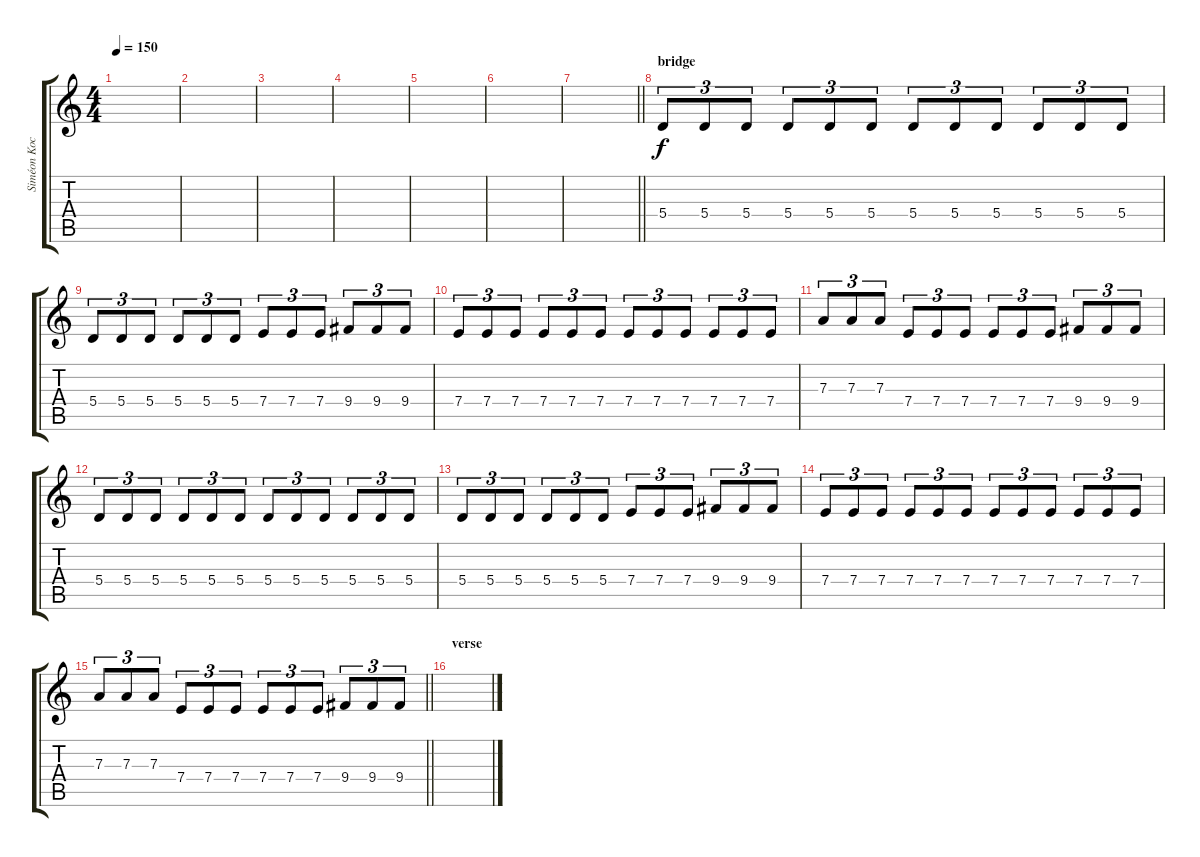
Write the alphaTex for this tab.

\track ("Siméon Koch Lead" "Siméon Koc") {instrument distortionguitar}
\staff {score tabs}
\tuning (B3 Gb3 D3 A2 E2 B1) {hide}
\ts (4 4)
\tempo 150
\clef g2
\ks c
|
|
|
|
|
|
\barLineRight lightlight
|
\section ("" "bridge")
5.4.8{tu (3 2)} 5.4.8{tu (3 2)} 5.4.8{tu (3 2)} 5.4.8{tu (3 2)} 5.4.8{tu (3 2)} 5.4.8{tu (3 2)} 5.4.8{tu (3 2)} 5.4.8{tu (3 2)} 5.4.8{tu (3 2)} 5.4.8{tu (3 2)} 5.4.8{tu (3 2)} 5.4.8{tu (3 2)} |
5.4.8{tu (3 2)} 5.4.8{tu (3 2)} 5.4.8{tu (3 2)} 5.4.8{tu (3 2)} 5.4.8{tu (3 2)} 5.4.8{tu (3 2)} 7.4.8{tu (3 2)} 7.4.8{tu (3 2)} 7.4.8{tu (3 2)} 9.4.8{tu (3 2)} 9.4.8{tu (3 2)} 9.4.8{tu (3 2)} |
7.4.8{tu (3 2)} 7.4.8{tu (3 2)} 7.4.8{tu (3 2)} 7.4.8{tu (3 2)} 7.4.8{tu (3 2)} 7.4.8{tu (3 2)} 7.4.8{tu (3 2)} 7.4.8{tu (3 2)} 7.4.8{tu (3 2)} 7.4.8{tu (3 2)} 7.4.8{tu (3 2)} 7.4.8{tu (3 2)} |
7.3.8{tu (3 2)} 7.3.8{tu (3 2)} 7.3.8{tu (3 2)} 7.4.8{tu (3 2)} 7.4.8{tu (3 2)} 7.4.8{tu (3 2)} 7.4.8{tu (3 2)} 7.4.8{tu (3 2)} 7.4.8{tu (3 2)} 9.4.8{tu (3 2)} 9.4.8{tu (3 2)} 9.4.8{tu (3 2)} |
5.4.8{tu (3 2)} 5.4.8{tu (3 2)} 5.4.8{tu (3 2)} 5.4.8{tu (3 2)} 5.4.8{tu (3 2)} 5.4.8{tu (3 2)} 5.4.8{tu (3 2)} 5.4.8{tu (3 2)} 5.4.8{tu (3 2)} 5.4.8{tu (3 2)} 5.4.8{tu (3 2)} 5.4.8{tu (3 2)} |
5.4.8{tu (3 2)} 5.4.8{tu (3 2)} 5.4.8{tu (3 2)} 5.4.8{tu (3 2)} 5.4.8{tu (3 2)} 5.4.8{tu (3 2)} 7.4.8{tu (3 2)} 7.4.8{tu (3 2)} 7.4.8{tu (3 2)} 9.4.8{tu (3 2)} 9.4.8{tu (3 2)} 9.4.8{tu (3 2)} |
7.4.8{tu (3 2)} 7.4.8{tu (3 2)} 7.4.8{tu (3 2)} 7.4.8{tu (3 2)} 7.4.8{tu (3 2)} 7.4.8{tu (3 2)} 7.4.8{tu (3 2)} 7.4.8{tu (3 2)} 7.4.8{tu (3 2)} 7.4.8{tu (3 2)} 7.4.8{tu (3 2)} 7.4.8{tu (3 2)} |
\barLineRight lightlight
7.3.8{tu (3 2)} 7.3.8{tu (3 2)} 7.3.8{tu (3 2)} 7.4.8{tu (3 2)} 7.4.8{tu (3 2)} 7.4.8{tu (3 2)} 7.4.8{tu (3 2)} 7.4.8{tu (3 2)} 7.4.8{tu (3 2)} 9.4.8{tu (3 2)} 9.4.8{tu (3 2)} 9.4.8{tu (3 2)} |
\section ("" "verse")
